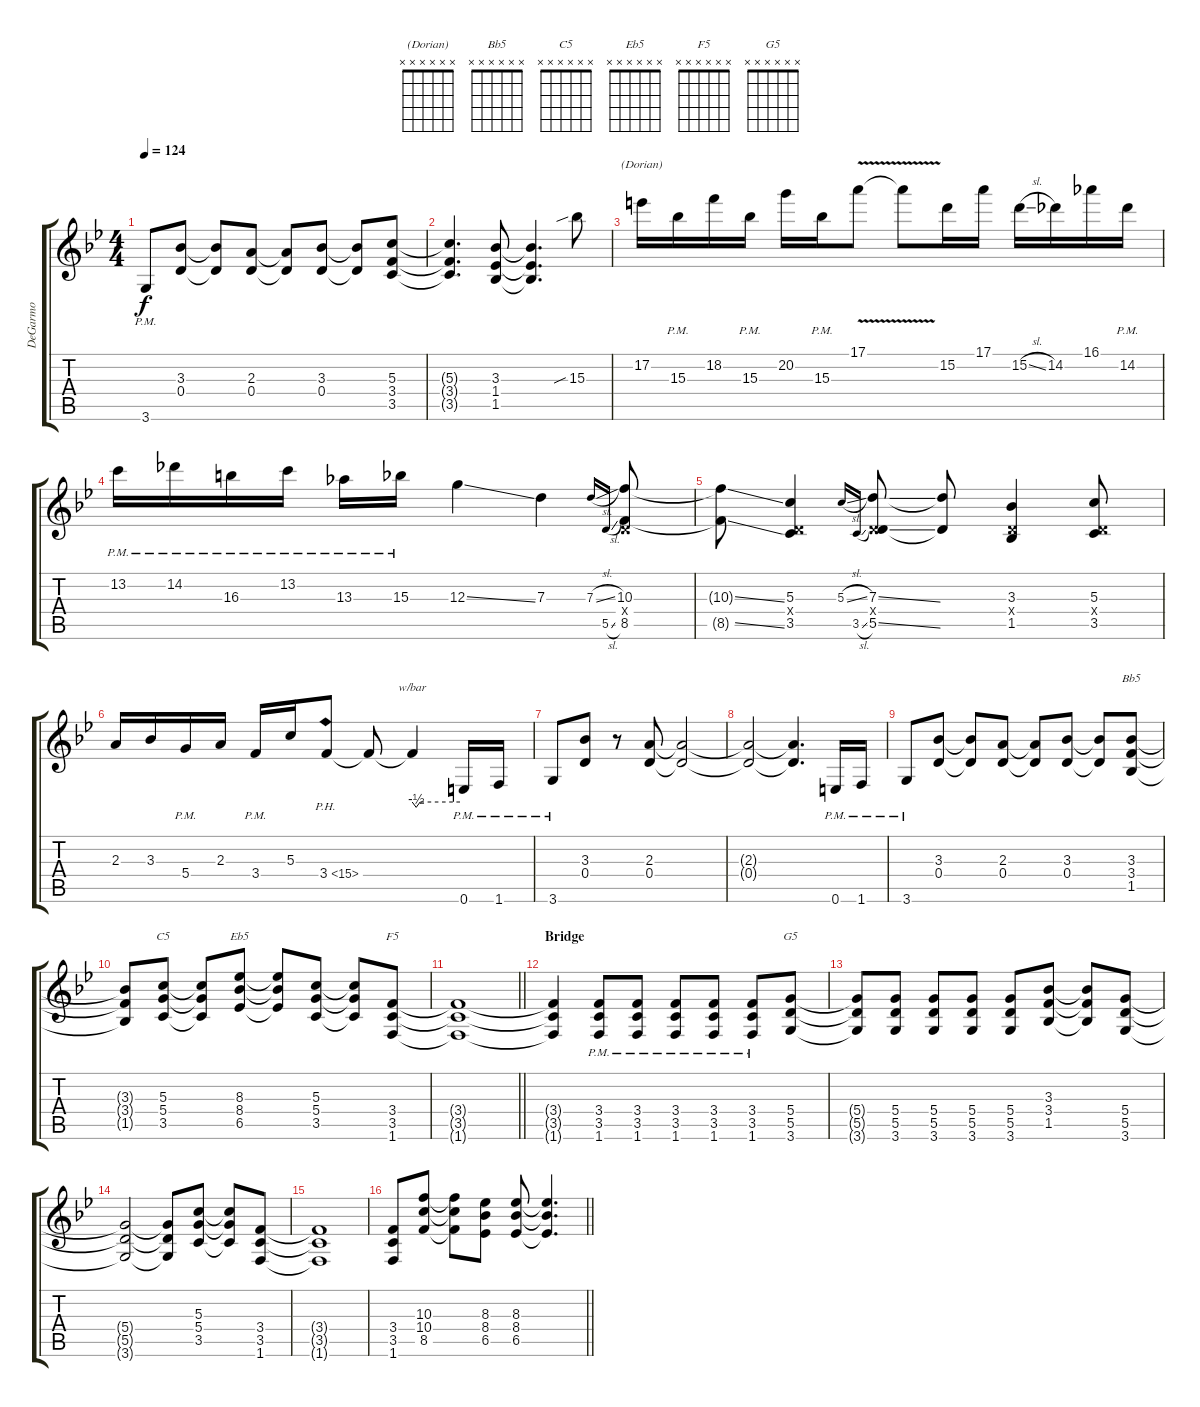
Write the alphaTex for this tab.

\track ("DeGarmo" "DeGarmo") {instrument distortionguitar}
\staff {score tabs}
\tuning (E4 B3 G3 D3 A2 E2) {hide}
\chord ("(Dorian)" x x x x x x)
\chord ("Bb5" x x x x x x)
\chord ("C5" x x x x x x)
\chord ("Eb5" x x x x x x)
\chord ("F5" x x x x x x)
\chord ("G5" x x x x x x)
\ts (4 4)
\tempo 124
\clef g2
\ks gminor
3.6{pm}.8{dy f} (3.3 0.4).8 (3.3{t} 0.4{t}).8 (2.3 0.4).8 (2.3{t} 0.4{t}).8 (3.3 0.4).8 (3.3{t} 0.4{t}).8 (5.3 3.4 3.5).8 |
(5.3{t} 3.4{t} 3.5{t}).4{d} (3.3 1.4 1.5).8 (3.3{t} 1.4{t} 1.5{t}).4{d} 15.3{sib}.8{volume 16} |
17.2.16{ch "(Dorian)"} 15.3{pm}.16 18.2.16 15.3{pm}.16 20.2.16 15.3{pm}.16 17.1{v}.8 17.1{t}.8 15.2.16 17.1.16 15.2{sl}.16 14.2.16 16.1.16 14.2{pm}.16 |
13.2{pm}.16 14.2{pm}.16 16.3{pm}.16 13.2{pm}.16 13.3{pm}.16 15.3{pm}.16 12.3{ss}.4 7.3.4 7.3{sl}.16{gr onbeat} 5.5{sl}.16{gr onbeat} (10.3 0.4{x} 8.5).8 |
(10.3{ss t} 8.5{ss t}).8 (5.3 0.4{x} 3.5).4 5.3{sl}.16{gr onbeat} 3.5{sl}.16{gr onbeat} (7.3{ss} 0.4{x} 5.5{ss}).8 (7.3{t} 5.5{t}).8 (3.3 0.4{x} 1.5).4 (5.3 0.4{x} 3.5).8 |
2.3.16 3.3.16 5.4{pm}.16 2.3.16 3.4{pm}.16 5.3.16 3.4{ph 12}.8 3.4{t}.8 3.4{t}.4{tbe (custom default 0 0 5 -2 10 0 60 0)} 0.6{pm}.16{volume 14} 1.6{pm}.16 |
3.6{pm}.8 (3.3 0.4).8 r.8 (2.3 0.4).8 (2.3{t} 0.4{t}).2 |
(2.3{t} 0.4{t}).2 (2.3{t} 0.4{t}).4{d} 0.6{pm}.16 1.6{pm}.16 |
3.6{pm}.8 (3.3 0.4).8 (3.3{t} 0.4{t}).8 (2.3 0.4).8 (2.3{t} 0.4{t}).8 (3.3 0.4).8 (3.3{t} 0.4{t}).8 (3.3 3.4 1.5).8{ch "Bb5"} |
(3.3{t} 3.4{t} 1.5{t}).8 (5.3 5.4 3.5).8{ch "C5"} (5.3{t} 5.4{t} 3.5{t}).8 (8.3 8.4 6.5).8{ch "Eb5"} (8.3{t} 8.4{t} 6.5{t}).8 (5.3 5.4 3.5).8 (5.3{t} 5.4{t} 3.5{t}).8 (3.4 3.5 1.6).8{ch "F5"} |
\barLineRight lightlight
(3.4{t} 3.5{t} 1.6{t}).1 |
\section ("" "Bridge")
(3.4{t} 3.5{t} 1.6{t}).4 (3.4{pm} 3.5{pm} 1.6{pm}).8 (3.4{pm} 3.5{pm} 1.6{pm}).8 (3.4{pm} 3.5{pm} 1.6{pm}).8 (3.4{pm} 3.5{pm} 1.6{pm}).8 (3.4{pm} 3.5{pm} 1.6{pm}).8 (5.4 5.5 3.6).8{ch "G5"} |
(5.4{t} 5.5{t} 3.6{t}).8 (5.4 5.5 3.6).8 (5.4 5.5 3.6).8 (5.4 5.5 3.6).8 (5.4 5.5 3.6).8 (3.3 3.4 1.5).8 (3.3{t} 3.4{t} 1.5{t}).8 (5.4 5.5 3.6).8 |
(5.4{t} 5.5{t} 3.6{t}).2 (5.4{t} 5.5{t} 3.6{t}).8 (5.3 5.4 3.5).8 (5.3{t} 5.4{t} 3.5{t}).8 (3.4 3.5 1.6).8 |
(3.4{t} 3.5{t} 1.6{t}).1 |
\barLineRight lightlight
(3.4 3.5 1.6).8 (10.3 10.4 8.5).8 (10.3{t} 10.4{t} 8.5{t}).8 (8.3 8.4 6.5).8 (8.3 8.4 6.5).8 (8.3{t} 8.4{t} 6.5{t}).4{d}
